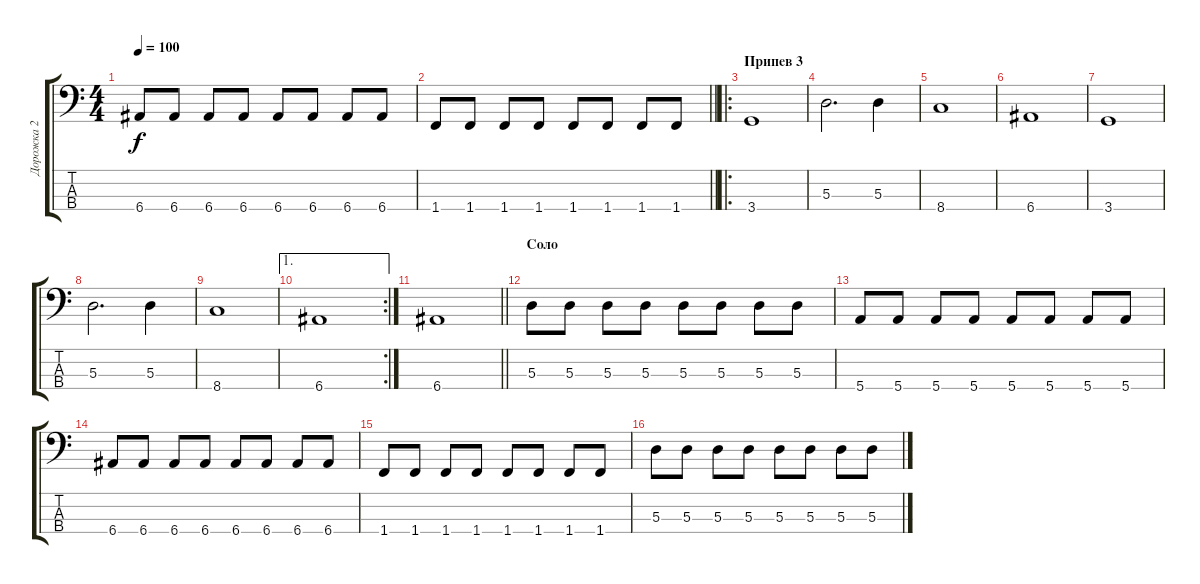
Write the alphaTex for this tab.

\track ("Дорожка 2" "Дорожка 2") {instrument electricbasspick}
\staff {score tabs}
\tuning (G2 D2 A1 E1) {hide}
\ts (4 4)
\tempo 100
\clef f4
\ks c
6.4.8{dy f} 6.4.8 6.4.8 6.4.8 6.4.8 6.4.8 6.4.8 6.4.8 |
\barLineRight lightlight
1.4.8 1.4.8 1.4.8 1.4.8 1.4.8 1.4.8 1.4.8 1.4.8 |
\ro
\section ("" "Припев 3")
3.4.1 |
5.3.2{d} 5.3.4 |
8.4.1 |
6.4.1 |
3.4.1 |
5.3.2{d} 5.3.4 |
8.4.1 |
\ae 1
\rc 2
6.4.1 |
\barLineRight lightlight
6.4.1 |
\section ("" "Соло")
5.3.8 5.3.8 5.3.8 5.3.8 5.3.8 5.3.8 5.3.8 5.3.8 |
5.4.8 5.4.8 5.4.8 5.4.8 5.4.8 5.4.8 5.4.8 5.4.8 |
6.4.8 6.4.8 6.4.8 6.4.8 6.4.8 6.4.8 6.4.8 6.4.8 |
1.4.8 1.4.8 1.4.8 1.4.8 1.4.8 1.4.8 1.4.8 1.4.8 |
5.3.8 5.3.8 5.3.8 5.3.8 5.3.8 5.3.8 5.3.8 5.3.8
